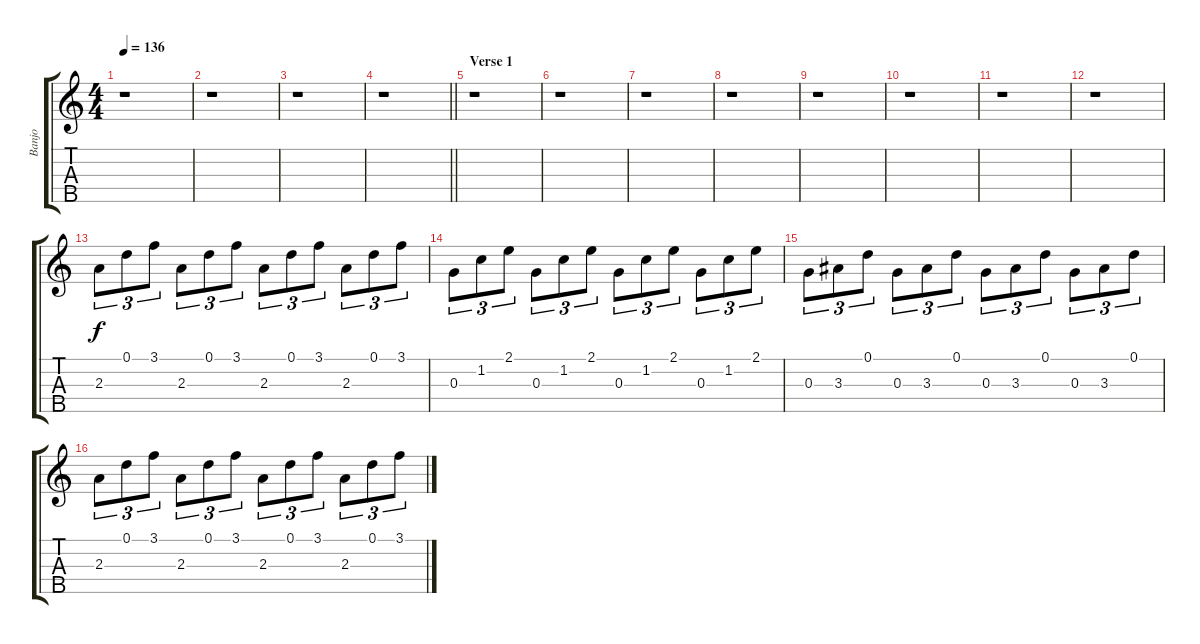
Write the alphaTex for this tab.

\track ("Banjo" "Banjo") {instrument banjo}
\staff {score tabs}
\tuning (D4 B3 G3 D3 G4) {hide}
\displaytranspose 12
\ts (4 4)
\tempo 136
\clef g2
\ks c
r.1{dy f} |
r.1 |
r.1 |
\barLineRight lightlight
r.1 |
\section ("" "Verse 1")
r.1 |
r.1 |
r.1 |
r.1 |
r.1 |
r.1 |
r.1 |
r.1 |
2.3.8{tu (3 2)} 0.1.8{tu (3 2)} 3.1.8{tu (3 2)} 2.3.8{tu (3 2)} 0.1.8{tu (3 2)} 3.1.8{tu (3 2)} 2.3.8{tu (3 2)} 0.1.8{tu (3 2)} 3.1.8{tu (3 2)} 2.3.8{tu (3 2)} 0.1.8{tu (3 2)} 3.1.8{tu (3 2)} |
0.3.8{tu (3 2)} 1.2.8{tu (3 2)} 2.1.8{tu (3 2)} 0.3.8{tu (3 2)} 1.2.8{tu (3 2)} 2.1.8{tu (3 2)} 0.3.8{tu (3 2)} 1.2.8{tu (3 2)} 2.1.8{tu (3 2)} 0.3.8{tu (3 2)} 1.2.8{tu (3 2)} 2.1.8{tu (3 2)} |
0.3.8{tu (3 2)} 3.3.8{tu (3 2)} 0.1.8{tu (3 2)} 0.3.8{tu (3 2)} 3.3.8{tu (3 2)} 0.1.8{tu (3 2)} 0.3.8{tu (3 2)} 3.3.8{tu (3 2)} 0.1.8{tu (3 2)} 0.3.8{tu (3 2)} 3.3.8{tu (3 2)} 0.1.8{tu (3 2)} |
2.3.8{tu (3 2)} 0.1.8{tu (3 2)} 3.1.8{tu (3 2)} 2.3.8{tu (3 2)} 0.1.8{tu (3 2)} 3.1.8{tu (3 2)} 2.3.8{tu (3 2)} 0.1.8{tu (3 2)} 3.1.8{tu (3 2)} 2.3.8{tu (3 2)} 0.1.8{tu (3 2)} 3.1.8{tu (3 2)}
